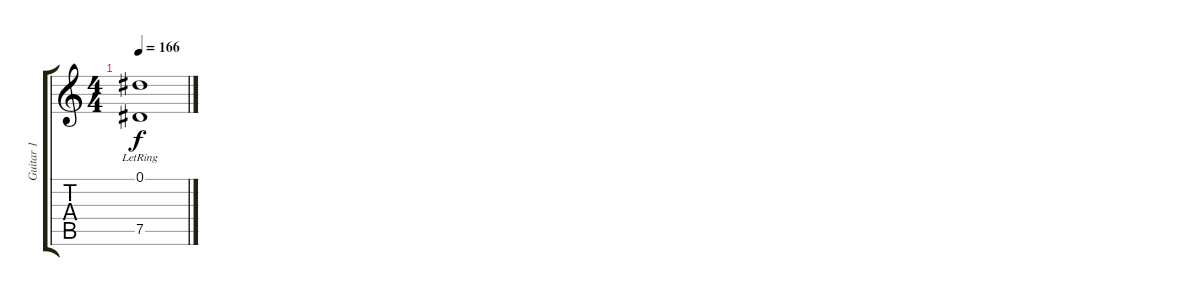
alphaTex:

\track ("Guitar 1" "Guitar 1") {instrument acousticguitarsteel}
\staff {score tabs}
\tuning (Eb4 Bb3 Gb3 Db3 Ab2 Eb2) {hide}
\ts (4 4)
\tempo 166
\clef g2
\ks c
(0.1{lr} 7.5{lr}).1{dy f}
